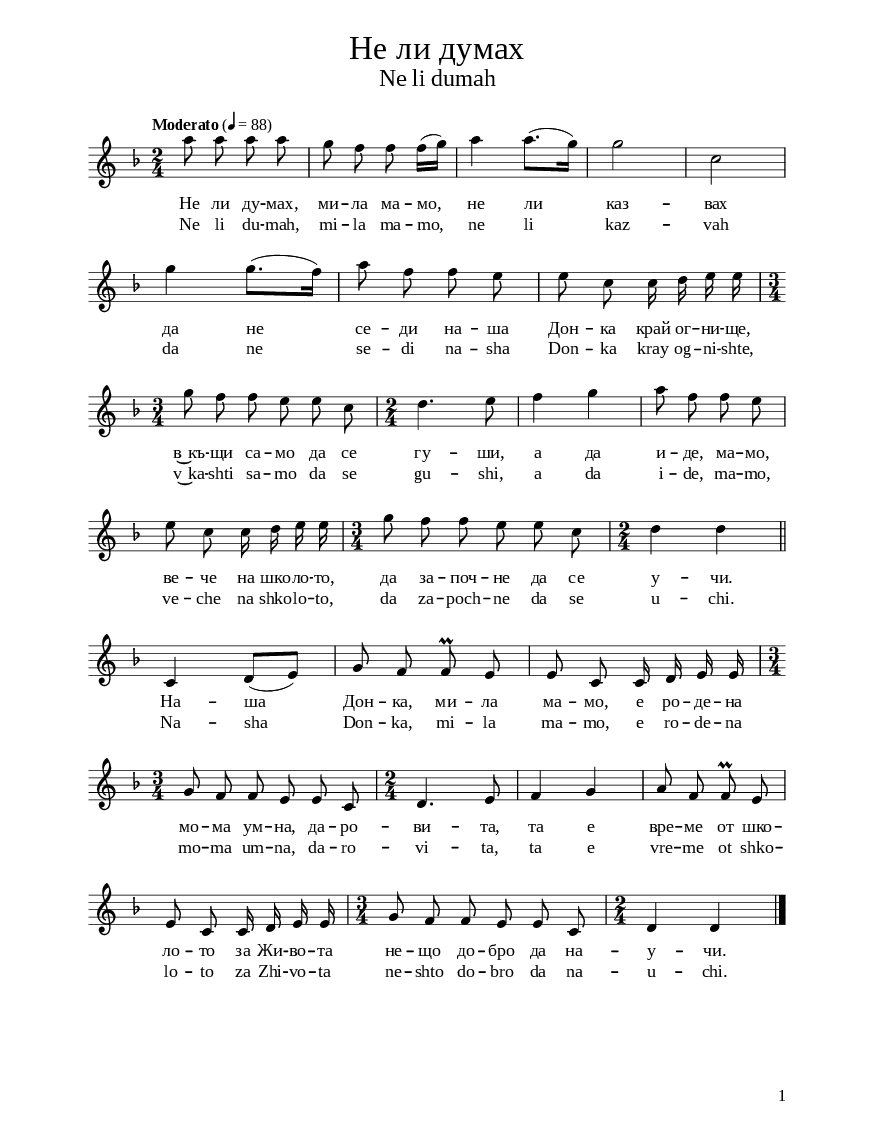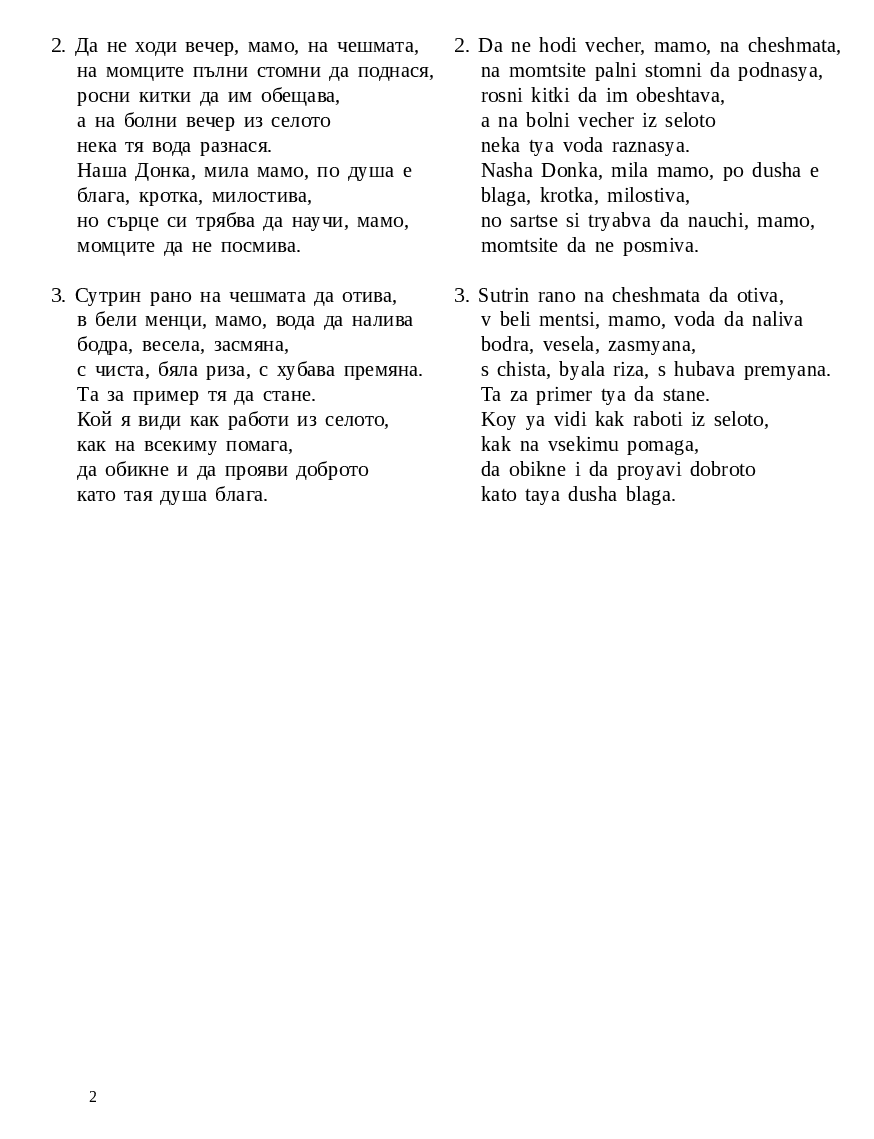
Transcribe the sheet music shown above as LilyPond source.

\version "2.24.0"

% include paper part and global functions
\include "include/globals.ily"

\bookpart {
  \include "include/bookpart-paper.ily"
  \score {
    \include "include/score-layout.ily"

    \new Voice \absolute {
      \clef treble
      \key f \major
      \time 2/4
      \tempoFunc "Moderato" 4 "88"
      \autoBeamOff

      a''8 a''8 a''8 a''8 | % 2
      g''8 f''8 f''8 f''16 [ ( g''16 ) ] | % 3
      a''4 a''8. [( g''16 )] | % 4
      g''2 | % 5
      c''2 \break | % 6
      g''4 g''8. [( f''16 )] | % 7
      a''8 f''8 f''8 e''8 | % 8
      e''8 c''8 c''16 d''16 e''16 e''16 \break | % 9
      \time 3/4  g''8 f''8 f''8 e''8 e''8 c''8 |
      \time 2/4  d''4. e''8 | % 11
      f''4 g''4 | % 12
      a''8 f''8 f''8 e''8 \break | % 13
      e''8 c''8 c''16 d''16 e''16 e''16 | % 14
      \time 3/4  g''8 f''8 f''8 e''8 e''8 c''8 | % 15
      \time 2/4  d''4 d''4 \bar "||"
      \break | % 16
      c'4 d'8 [( e'8 )] | % 17
      g'8 f'8 f'8\prall e'8 | % 18
      e'8 c'8 c'16 d'16 e'16 e'16 \break | % 19
      \time 3/4  g'8 f'8 f'8 e'8 e'8 c'8 |
      \time 2/4  d'4. e'8 | % 21
      f'4 g'4 | % 22
      a'8 f'8 f'8\prall e'8 \break | % 23
      e'8 c'8 c'16 d'16 e'16 e'16 | % 24
      \time 3/4  g'8 f'8 f'8 e'8 e'8 c'8 | % 25
      \time 2/4  d'4 d'4 \bar "|."
    }

    \addlyrics {
      Не ли ду
      -- мах, ми -- ла ма -- мо, не ли каз -- вах да
      не се -- ди на -- ша Дон -- ка край ог -- ни --
      ще, в~къ -- щи са -- мо да се гу -- ши, а да
      и -- де, ма -- мо, ве -- че на шко -- ло -- то,
      да за -- поч -- не да се у -- чи. На -- ша Дон
      -- ка, ми -- ла ма -- мо, е ро -- де -- на мо --
      ма ум -- на, да -- ро -- ви -- та, та е вре --
      ме от шко -- ло -- то за Жи -- во -- та не --
      що до -- бро да на -- у -- чи.
    }
    \addlyrics {
      Ne li du
      -- mah, mi -- la ma -- mo, ne li kaz -- vah da
      ne se -- di na -- sha Don -- ka kray og -- ni --
      shte, v~ka -- shti sa -- mo da se gu -- shi, a da
      i -- de, ma -- mo, ve -- che na shko -- lo -- to,
      da za -- poch -- ne da se u -- chi. Na -- sha Don
      -- ka, mi -- la ma -- mo, e ro -- de -- na mo --
      ma um -- na, da -- ro -- vi -- ta, ta e vre --
      me ot shko -- lo -- to za Zhi -- vo -- ta ne --
      shto do -- bro da na -- u -- chi.}

      \header {
        title = \titleFunc "Не ли думах" "Ne li dumah"
      }

      \midi{}

    } % score

    \pageBreak

    \markup \fontsize #bgCoupletFontSize {
      \hspace #-6
      \override #`(baseline-skip . ,bgCoupletBaselineSkip)
      \column {

        \line {   "   " 2. Да не ходи вечер, мамо, на чешмата,}

        \line {   "        " на момците пълни стомни да поднася,}

        \line {   "        " росни китки да им обещава,}

        \line {   "        " а на болни вечер из селото} 

        \line {   "        " нека тя вода разнася.}

        \line {   "        " Наша Донка, мила мамо, по душа е}

        \line {   "        " блага, кротка, милостива,}

        \line {   "        " но сърце си трябва да научи, мамо,}

        \line {   "        " момците да не посмива.}

        \line {   "        " }

        \line {   "   " 3. Сутрин рано на чешмата да отива,}

        \line {   "        " в бели менци, мамо, вода да налива}

        \line {   "        " бодра, весела, засмяна,}

        \line {   "        " с чиста, бяла риза, с хубава премяна.}

        \line {   "        " Та за пример тя да стане.}

        \line {   "        " Кой я види как работи из селото,}

        \line {   "        " как на всекиму помага,}

        \line {   "        " да обикне и да прояви доброто}

        \line {   "        " като тая душа блага.}
      }

      \hspace #-1
      \override #`(baseline-skip . ,bgCoupletBaselineSkip)
      \column {
        \line {   "   " 2. Da ne hodi vecher, mamo, na cheshmata,}

        \line {   "        " na momtsite palni stomni da podnasya,}

        \line {   "        " rosni kitki da im obeshtava,}

        \line {   "        " a na bolni vecher iz seloto}

        \line {   "        " neka tya voda raznasya.}

        \line {   "        " Nasha Donka, mila mamo, po dusha e}

        \line {   "        " blaga, krotka, milostiva,}

        \line {   "        " no sartse si tryabva da nauchi, mamo,}

        \line {   "        " momtsite da ne posmiva.}

        \line {   "        " }

        \line {   "   " 3. Sutrin rano na cheshmata da otiva,}

        \line {   "        " v beli mentsi, mamo, voda da naliva}

        \line {   "        " bodra, vesela, zasmyana,}

        \line {   "        " s chista, byala riza, s hubava premyana.}

        \line {   "        " Ta za primer tya da stane.}

        \line {   "        " Koy ya vidi kak raboti iz seloto,}

        \line {   "        " kak na vsekimu pomaga,}

        \line {   "        " da obikne i da proyavi dobroto}

        \line {   "        " kato taya dusha blaga.}
      } %column
    } % markup
\pageBreak
   

    % include foreign translation(s) of the song
    \version "2.24.0"

\markup \fill-line { \fontsize #deTitleFontSize "Habe ich es nicht gesagt" }
\markup \null
\markup \null
\markup \fontsize #deCoupletFontSize {
  \hspace #10
  \override #`(baseline-skip . ,deCoupletBaselineSkip)

  \column {
  

    \line {  1. Habe ich es nicht gesagt, liebe Mutter, habe ich es nicht gesagt,}

    \line { " "dass unsere Donka nicht neben der Feuerstelle stehen}

    \line { " "und sich nur zuhause kuscheln soll,}

    \line { " "sondern sie soll in die Schule gehen }

    \line { " "und beginnen zu lernen.}

    \line { " "Unsere Donka, liebe Mutter, wurde }

    \line { " "klug und begabt geboren,}

    \line { " "so dass es an der Zeit ist,}

    \line { " "von der Schule des Lebens etwas Gutes zu lernen.}

    \line { " " }
    \line { 2. Sie soll abends, liebe Mutter, nicht zum Brunnen gehen,}

    \line { " "um den Jungen volle Krüge zu reichen,}

    \line { " "ihnen taufrische Blumen zu versprechen,}

    \line { " "sondern sie soll abends den Kranken Wasser austragen.}

    \line { " "Unsere Donka, liebe Mutter,}

    \line { " "ist ihrer Seele nach gut, sanftmütig und barmherzig,}

    \line { " "aber sie soll ihr Herz, Mutter, lehren,}

    \line { " "die Jungen nicht zum Lächeln zu bringen.}
    \line { " " }

    \line { 3. Morgen in der Früh soll sie zum Brunnen gehen,}

    \line { " "in weißen Kupferkrügen Wasser zu gießen,}

    \line { " "mit einem sauberen, weißen Hemd in einem schönen Staat,}

    \line { " "soll sie zum Beispiel werden.}

    \line { " "Wer sie im Dorf sieht,}

    \line { " "wie sie jedem hilft,}

    \line { " "soll das Gute zu lieben beginnen und es äußern,}

    \line { " "wie diese gute Seele.}




  }
}


  } % bookpart
